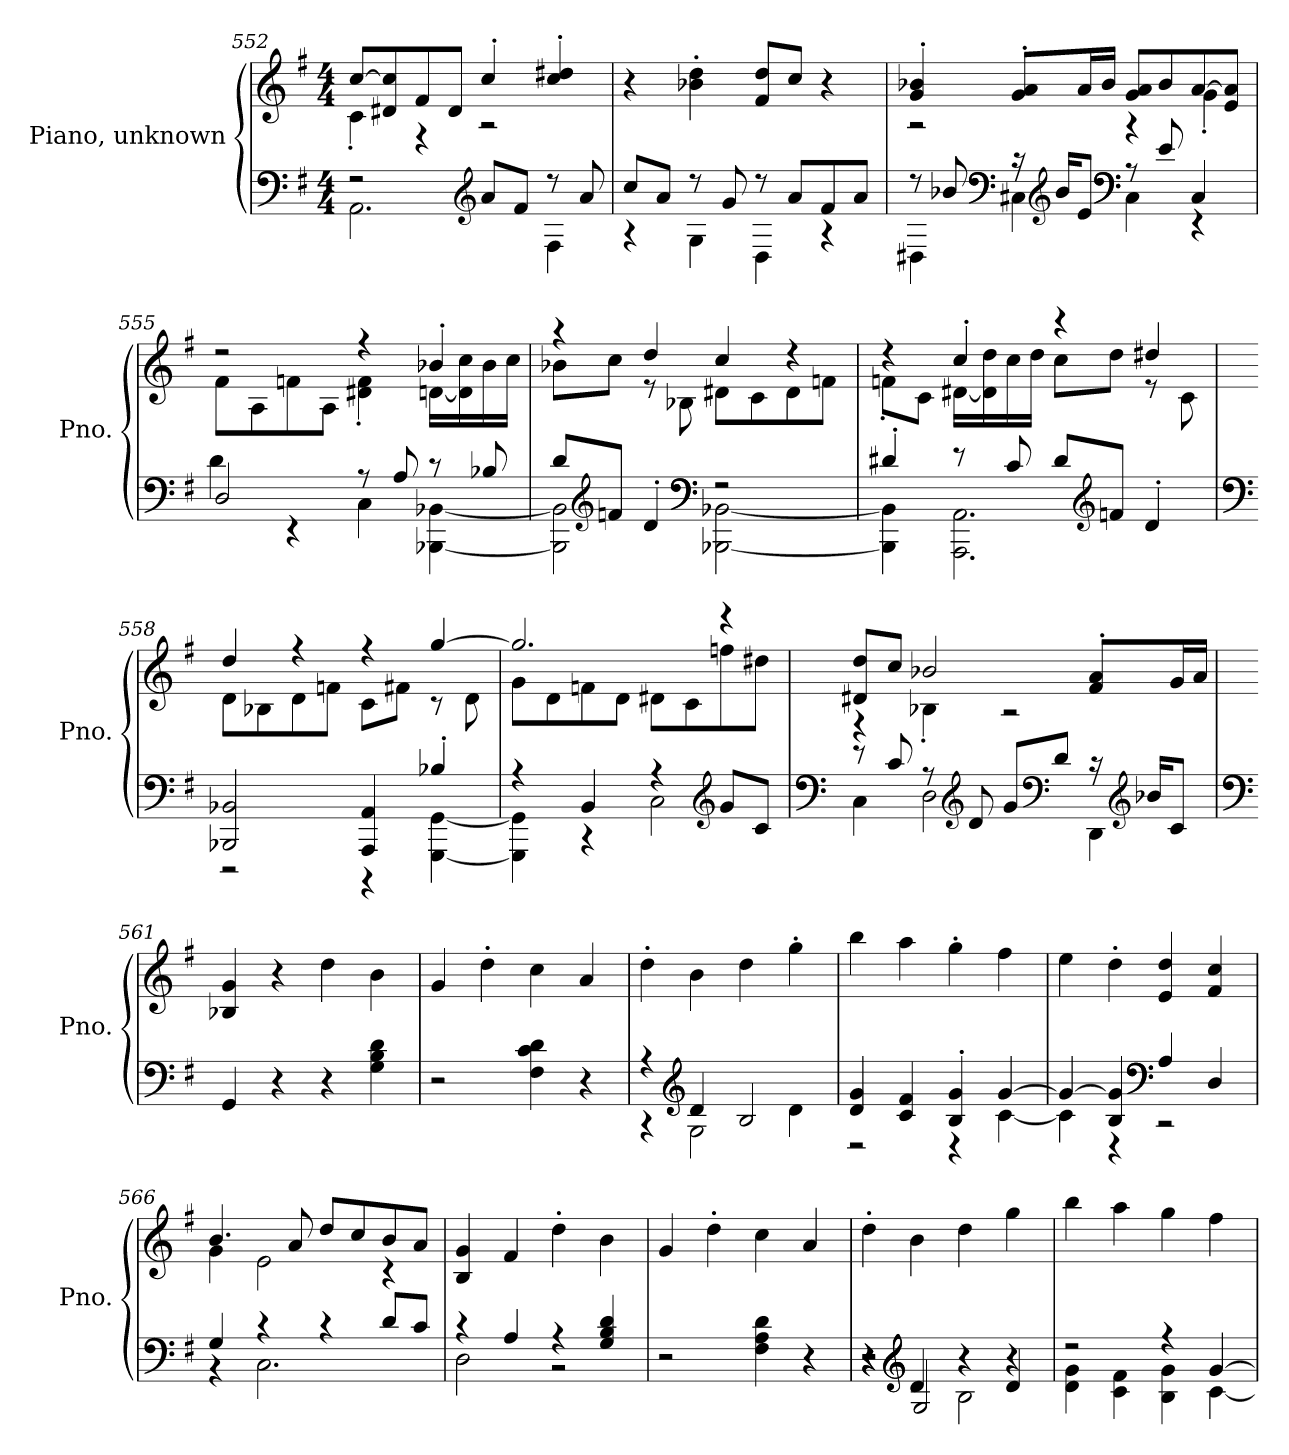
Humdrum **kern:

**kern	**kern
*part1	*part1
*staff2	*staff1
*I"Piano, unknown	*
*I'Pno.	*
*clefF4	*clefG2
*k[f#]	*k[f#]
*M4/4	*M4/4
=552	=552
*^	*^
2r	2.AA\	[8cc/L	4c'\
.	.	8d#X/ 8cc/]	.
.	.	8f#/	4r
.	.	8d#/J	.
*clefG2	*	*	*
8a/L	.	4cc'/	2r
8f#/J	.	.	.
8r	4F#\	4cc/' 4dd#X/'	.
8a/	.	.	.
*	*	*v	*v
!!LO:LB:g=z
=553	=553	=553
8cc/L	4r	4r
8a/J	.	.
8r	4G\	4b-X\' 4dd\'
8g/	.	.
8r	4D\	8f#/ 8dd/L
8a/L	.	8cc/J
8f#/	4r	4r
8a/J	.	.
=554	=554	=554
*	*	*^
8r	4D#X\	4g/' 4b-X/'	2r
8b-X/	.	.	.
*clefF4	*	*	*
16r	4C#X\	8g/' 8a/'L	.
*clefG2	*	*	*
16b-/KL	.	.	.
8e/J	.	16a/L	.
.	.	16b-/JJ	.
*clefF4	*	*	*
8r	4C#\	8g/ 8a/L	4r
8e/	.	8b-/	.
4C#/	4r	[8a/	4g'\
.	.	8e/ 8a/]J	.
=555	=555	=555	=555
2D/	4d\	2r	8f#\L
.	.	.	8A\
.	4r	.	8fn\
.	.	.	8A\J
8r	4C\	4r	4d#X\' 4f\'
8A/	.	.	.
8r	[4BBB-X\ [4BB-X\	4b-X'/	[16dn\LL
.	.	.	16d\] 16cc\
8B-X/	.	.	16b-\
.	.	.	16cc\JJ
!!LO:LB:g=z	!!
=556	=556	=556	=556
8d/L	2BBB-\] 2BB-\]	4r	8b-X\L
*clefG2	*	*	*
8fn/J	.	.	8cc\J
4d'/	.	4dd/	8r
.	.	.	8B-X\
*clefF4	*	*	*
2r	[2BBB-X\ [2BB-X\	4cc/	8d#X\L
.	.	.	8c\
.	.	4r	8d#\
.	.	.	8fn\J
=557	=557	=557	=557
4d#X'/	4BBB-\] 4BB-\]	4r	8fn'\L
.	.	.	8c\J
8r	2.AAA\ 2.AA\	4cc'/	[16d#X\LL
.	.	.	16d#\] 16dd\
8c/	.	.	16cc\
.	.	.	16dd\JJ
8d#/L	.	4r	8cc\L
*clefG2	*	*	*
8fn/J	.	.	8dd\J
4d#'/	.	4dd#X/	8r
.	.	.	8c\
=558	=558	=558	=558
*clefF4	*	*	*
2BBB-X/ 2BB-X/	2r	4dd/	8d\L
.	.	.	8B-X\
.	.	4r	8d\
.	.	.	8fn\J
4AAA/ 4AA/	4r	4r	8c\L
.	.	.	8f#X\J
4B-X'/	[4GGG\ [4GG\	[4gg/	8r
.	.	.	8d\
!!LO:LB:g=z	!!
=559	=559	=559	=559
4r	4GGG\] 4GG\]	2.gg/]	8g\L
.	.	.	8d\
4BB/	4r	.	8fn\
.	.	.	8d\J
4r	2C\	.	8d#X\L
.	.	.	8c\
*clefG2	*	*	*
8g/L	.	4r	8ffn\
8c/J	.	.	8dd#X\J
=560	=560	=560	=560
*clefF4	*	*	*
8r	4C\	8d#X/ 8dd/L	4r
8c/	.	8cc/J	.
8r	2D\	2b-X/	4B-X'\
*clefG2	*	*	*
8d/	.	.	.
8g/L	.	.	2r
*clefF4	*	*	*
8d/J	.	.	.
16r	4DD\	8f#/' 8a/'L	.
*clefG2	*	*	*
16b-X/KL	.	.	.
8c/J	.	16g/L	.
.	.	16a/JJ	.
*v	*v	*	*
*	*v	*v
=561	=561
*clefF4	*
4GG/	4B-X/ 4g/
4r	4r
4r	4dd\
4G\ 4B\ 4d\	4b\
=562	=562
2r	4g/
.	4dd'\
4F#\ 4c\ 4d\	4cc\
4r	4a/
!!LO:PB:g=z
=563	=563
*^	*
4r	4r	4dd'\
*clefG2	*	*
4d/	2G\	4b\
2B/	.	4dd\
.	4d\	4gg'\
=564	=564	=564
4d/ 4g/	2r	4bb\
4c/ 4f#/	.	4aa\
4B/' 4g/'	4r	4gg'\
[4g/	[4c\	4ff#\
=565	=565	=565
4g/_	4c\]	4ee\
4B/ 4g/]	4r	4dd'\
*clefF4	*	*
4A/	2r	4e/ 4dd/
4D/	.	4f#/ 4cc/
=566	=566	=566
*	*	*^
4G/	4r	4.b/	4g\
4r	2.C\	.	2e\
.	.	8a/	.
4r	.	8dd/L	.
.	.	8cc/	.
8d/L	.	8b/	4r
8c/J	.	8a/J	.
*	*	*v	*v
=567	=567	=567
4r	2D\	4B/ 4g/
4A/	.	4f#/
4r	2r	4dd'\
4G/ 4B/ 4d/	.	4b\
*v	*v	*
=568	=568
2r	4g/
.	4dd'\
4F#\ 4A\ 4d\	4cc\
4r	4a/
!!LO:LB:g=z
=569	=569
*^	*
*	*^	*
4r	2r	4r	4dd'\
*clefG2	*	*	*
4d/	.	2G/	4b\
4r	2B\	.	4dd\
4d/	.	4r	4gg\
*	*v	*v	*
=570	=570	=570
2r	4d\ 4g\	4bb\
.	4c\ 4f#\	4aa\
4r	4B\ 4g\	4gg\
[4g/	[4c\	4ff#\
*v	*v	*
=	=
*-	*-
